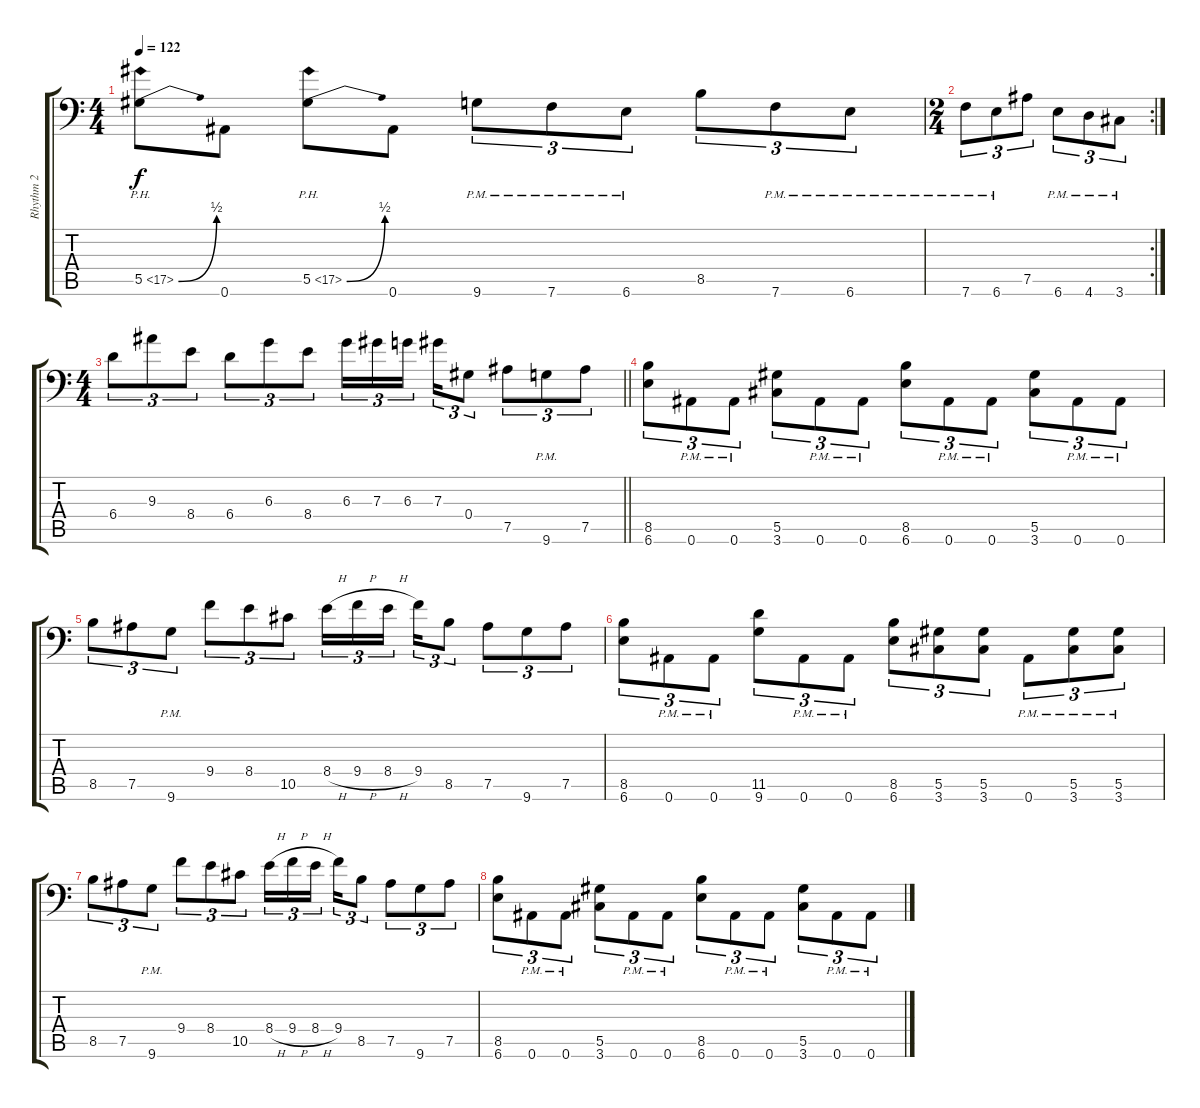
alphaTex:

\track ("Rhythm 2" "Rhythm 2") {instrument overdrivenguitar}
\staff {score tabs}
\tuning (Bb3 F3 Db3 Ab2 Eb2 Bb1) {hide}
\ts (4 4)
\tempo 122
\clef f4
\ks c
5.5{be (bend 0 0 60 2) ph 12}.8{dy f} 0.6.8 5.5{be (bend 0 0 60 2) ph 12}.8 0.6.8 9.6{pm}.8{tu (3 2)} 7.6{pm}.8{tu (3 2)} 6.6{pm}.8{tu (3 2)} 8.5.8{tu (3 2)} 7.6{pm}.8{tu (3 2)} 6.6{pm}.8{tu (3 2)} |
\rc 2
\ts (2 4)
7.6{pm}.8{tu (3 2)} 6.6{pm}.8{tu (3 2)} 7.5.8{tu (3 2)} 6.6{pm}.8{tu (3 2)} 4.6{pm}.8{tu (3 2)} 3.6{pm}.8{tu (3 2)} |
\ts (4 4)
\barLineRight lightlight
6.4.8{tu (3 2)} 9.3.8{tu (3 2)} 8.4.8{tu (3 2)} 6.4.8{tu (3 2)} 6.3.8{tu (3 2)} 8.4.8{tu (3 2)} 6.3.16{tu (3 2)} 7.3.16{tu (3 2)} 6.3.16{tu (3 2) beam splitsecondary} 7.3.16{tu (3 2)} 0.4.8{tu (3 2)} 7.5.8{tu (3 2)} 9.6{pm}.8{tu (3 2)} 7.5.8{tu (3 2)} |
(8.5 6.6).8{tu (3 2)} 0.6{pm}.8{tu (3 2)} 0.6{pm}.8{tu (3 2)} (5.5 3.6).8{tu (3 2)} 0.6{pm}.8{tu (3 2)} 0.6{pm}.8{tu (3 2)} (8.5 6.6).8{tu (3 2)} 0.6{pm}.8{tu (3 2)} 0.6{pm}.8{tu (3 2)} (5.5 3.6).8{tu (3 2)} 0.6{pm}.8{tu (3 2)} 0.6{pm}.8{tu (3 2)} |
8.5.8{tu (3 2)} 7.5.8{tu (3 2)} 9.6{pm}.8{tu (3 2)} 9.4.8{tu (3 2)} 8.4.8{tu (3 2)} 10.5.8{tu (3 2)} 8.4{h}.16{tu (3 2)} 9.4{h}.16{tu (3 2)} 8.4{h}.16{tu (3 2) beam splitsecondary} 9.4.16{tu (3 2)} 8.5.8{tu (3 2)} 7.5.8{tu (3 2)} 9.6.8{tu (3 2)} 7.5.8{tu (3 2)} |
(8.5 6.6).8{tu (3 2)} 0.6{pm}.8{tu (3 2)} 0.6{pm}.8{tu (3 2)} (11.5 9.6).8{tu (3 2)} 0.6{pm}.8{tu (3 2)} 0.6{pm}.8{tu (3 2)} (8.5 6.6).8{tu (3 2)} (5.5 3.6).8{tu (3 2)} (5.5 3.6).8{tu (3 2)} 0.6{pm}.8{tu (3 2)} (5.5{pm} 3.6{pm}).8{tu (3 2)} (5.5{pm} 3.6{pm}).8{tu (3 2)} |
8.5.8{tu (3 2)} 7.5.8{tu (3 2)} 9.6{pm}.8{tu (3 2)} 9.4.8{tu (3 2)} 8.4.8{tu (3 2)} 10.5.8{tu (3 2)} 8.4{h}.16{tu (3 2)} 9.4{h}.16{tu (3 2)} 8.4{h}.16{tu (3 2) beam splitsecondary} 9.4.16{tu (3 2)} 8.5.8{tu (3 2)} 7.5.8{tu (3 2)} 9.6.8{tu (3 2)} 7.5.8{tu (3 2)} |
(8.5 6.6).8{tu (3 2)} 0.6{pm}.8{tu (3 2)} 0.6{pm}.8{tu (3 2)} (5.5 3.6).8{tu (3 2)} 0.6{pm}.8{tu (3 2)} 0.6{pm}.8{tu (3 2)} (8.5 6.6).8{tu (3 2)} 0.6{pm}.8{tu (3 2)} 0.6{pm}.8{tu (3 2)} (5.5 3.6).8{tu (3 2)} 0.6{pm}.8{tu (3 2)} 0.6{pm}.8{tu (3 2)}
